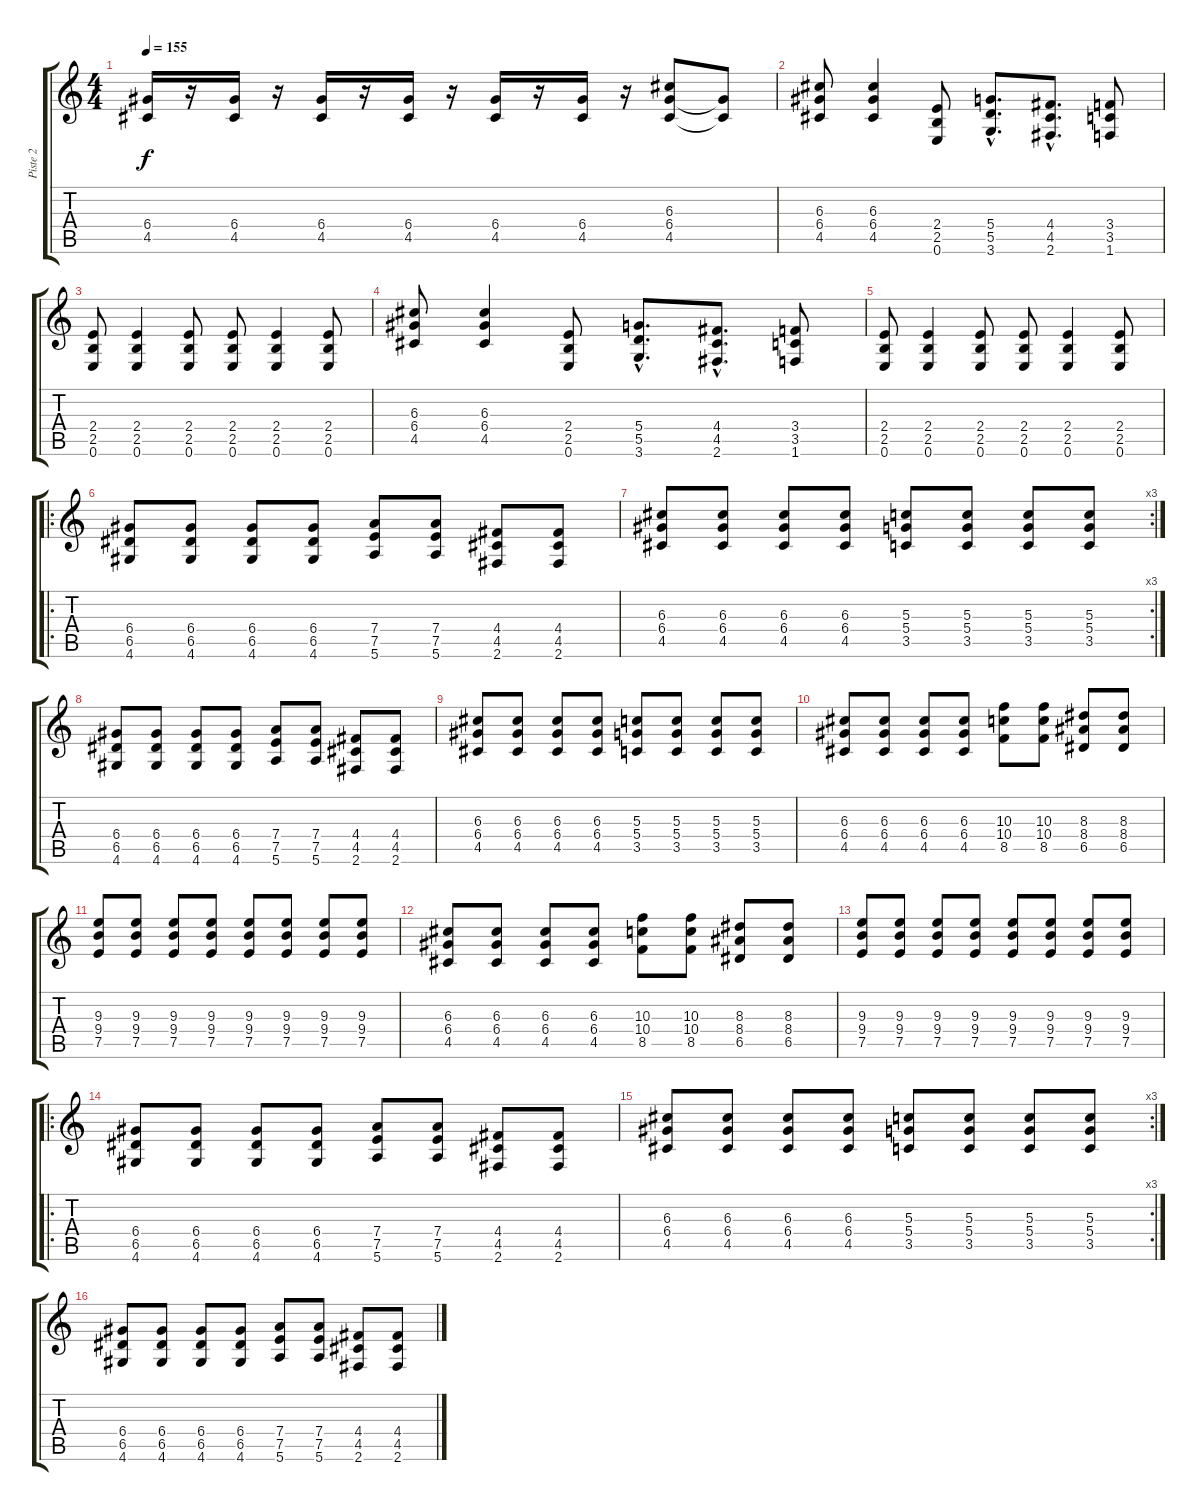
\track ("Piste 2" "Piste 2") {instrument overdrivenguitar}
\staff {score tabs}
\tuning (E4 B3 G3 D3 A2 E2) {hide}
\ts (4 4)
\tempo 155
\clef g2
\ks c
(6.4 4.5).16{dy f instrument overdrivenguitar} r.16 (6.4 4.5).16 r.16 (6.4 4.5).16 r.16 (6.4 4.5).16 r.16 (6.4 4.5).16 r.16 (6.4 4.5).16 r.16 (6.3 6.4 4.5).8 (6.4{t} 4.5{t}).8 |
(6.3 6.4 4.5).8 (6.3 6.4 4.5).4 (2.4 2.5 0.6).8 (5.4{hac} 5.5{hac} 3.6{hac}).8{d} (4.4{hac} 4.5{hac} 2.6{hac}).8{d} (3.4 3.5 1.6).8 |
(2.4 2.5 0.6).8 (2.4 2.5 0.6).4 (2.4 2.5 0.6).8 (2.4 2.5 0.6).8 (2.4 2.5 0.6).4 (2.4 2.5 0.6).8 |
(6.3 6.4 4.5).8 (6.3 6.4 4.5).4 (2.4 2.5 0.6).8 (5.4{hac} 5.5{hac} 3.6{hac}).8{d} (4.4{hac} 4.5{hac} 2.6{hac}).8{d} (3.4 3.5 1.6).8 |
(2.4 2.5 0.6).8 (2.4 2.5 0.6).4 (2.4 2.5 0.6).8 (2.4 2.5 0.6).8 (2.4 2.5 0.6).4 (2.4 2.5 0.6).8 |
\ro
(6.4 6.5 4.6).8 (6.4 6.5 4.6).8 (6.4 6.5 4.6).8 (6.4 6.5 4.6).8 (7.4 7.5 5.6).8 (7.4 7.5 5.6).8 (4.4 4.5 2.6).8 (4.4 4.5 2.6).8 |
\rc 3
(6.3 6.4 4.5).8 (6.3 6.4 4.5).8 (6.3 6.4 4.5).8 (6.3 6.4 4.5).8 (5.3 5.4 3.5).8 (5.3 5.4 3.5).8 (5.3 5.4 3.5).8 (5.3 5.4 3.5).8 |
(6.4 6.5 4.6).8 (6.4 6.5 4.6).8 (6.4 6.5 4.6).8 (6.4 6.5 4.6).8 (7.4 7.5 5.6).8 (7.4 7.5 5.6).8 (4.4 4.5 2.6).8 (4.4 4.5 2.6).8 |
(6.3 6.4 4.5).8 (6.3 6.4 4.5).8 (6.3 6.4 4.5).8 (6.3 6.4 4.5).8 (5.3 5.4 3.5).8 (5.3 5.4 3.5).8 (5.3 5.4 3.5).8 (5.3 5.4 3.5).8 |
(6.3 6.4 4.5).8 (6.3 6.4 4.5).8 (6.3 6.4 4.5).8 (6.3 6.4 4.5).8 (10.3 10.4 8.5).8 (10.3 10.4 8.5).8 (8.3 8.4 6.5).8 (8.3 8.4 6.5).8 |
(9.3 9.4 7.5).8 (9.3 9.4 7.5).8 (9.3 9.4 7.5).8 (9.3 9.4 7.5).8 (9.3 9.4 7.5).8 (9.3 9.4 7.5).8 (9.3 9.4 7.5).8 (9.3 9.4 7.5).8 |
(6.3 6.4 4.5).8 (6.3 6.4 4.5).8 (6.3 6.4 4.5).8 (6.3 6.4 4.5).8 (10.3 10.4 8.5).8 (10.3 10.4 8.5).8 (8.3 8.4 6.5).8 (8.3 8.4 6.5).8 |
(9.3 9.4 7.5).8 (9.3 9.4 7.5).8 (9.3 9.4 7.5).8 (9.3 9.4 7.5).8 (9.3 9.4 7.5).8 (9.3 9.4 7.5).8 (9.3 9.4 7.5).8 (9.3 9.4 7.5).8 |
\ro
(6.4 6.5 4.6).8 (6.4 6.5 4.6).8 (6.4 6.5 4.6).8 (6.4 6.5 4.6).8 (7.4 7.5 5.6).8 (7.4 7.5 5.6).8 (4.4 4.5 2.6).8 (4.4 4.5 2.6).8 |
\rc 3
(6.3 6.4 4.5).8 (6.3 6.4 4.5).8 (6.3 6.4 4.5).8 (6.3 6.4 4.5).8 (5.3 5.4 3.5).8 (5.3 5.4 3.5).8 (5.3 5.4 3.5).8 (5.3 5.4 3.5).8 |
(6.4 6.5 4.6).8 (6.4 6.5 4.6).8 (6.4 6.5 4.6).8 (6.4 6.5 4.6).8 (7.4 7.5 5.6).8 (7.4 7.5 5.6).8 (4.4 4.5 2.6).8 (4.4 4.5 2.6).8
